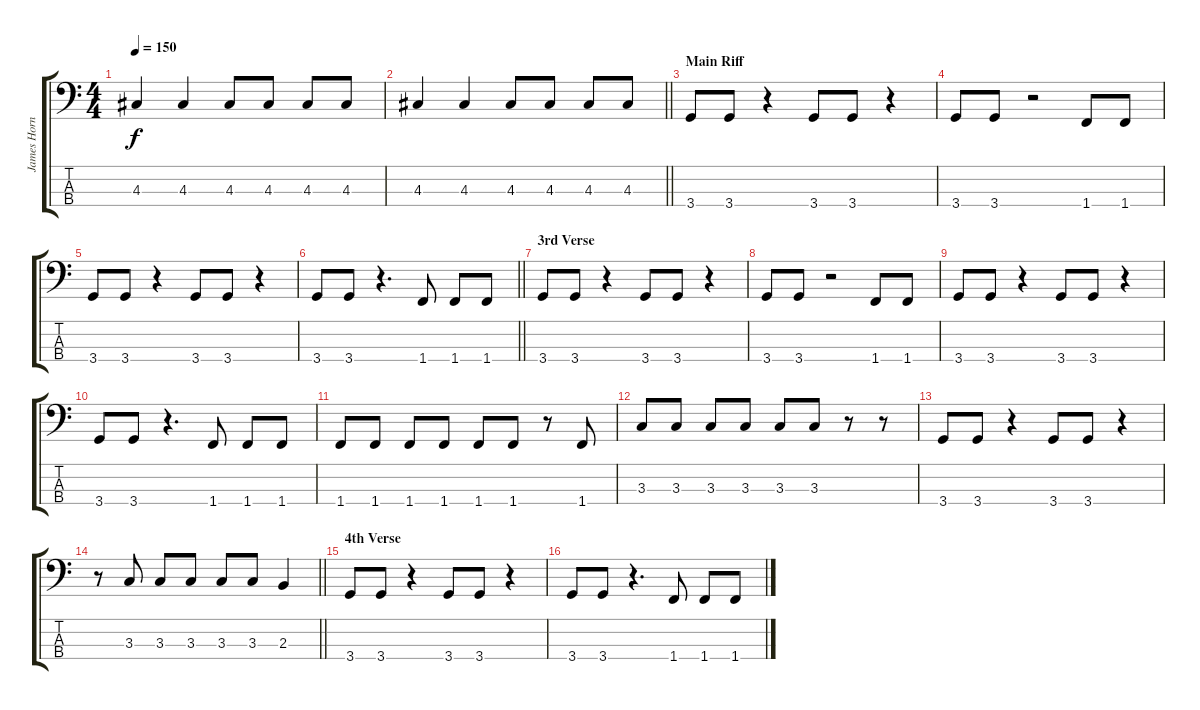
\track ("James Hornsmith" "James Horn") {instrument electricbasspick}
\staff {score tabs}
\tuning (G2 D2 A1 E1) {hide}
\ts (4 4)
\tempo 150
\clef f4
\ks c
4.3.4{dy f} 4.3.4 4.3.8 4.3.8 4.3.8 4.3.8 |
\barLineRight lightlight
4.3.4 4.3.4 4.3.8 4.3.8 4.3.8 4.3.8 |
\section ("" "Main Riff")
3.4.8 3.4.8 r.4 3.4.8 3.4.8 r.4 |
3.4.8 3.4.8 r.2 1.4.8 1.4.8 |
3.4.8 3.4.8 r.4 3.4.8 3.4.8 r.4 |
\barLineRight lightlight
3.4.8 3.4.8 r.4{d} 1.4.8 1.4.8 1.4.8 |
\section ("" "3rd Verse")
3.4.8 3.4.8 r.4 3.4.8 3.4.8 r.4 |
3.4.8 3.4.8 r.2 1.4.8 1.4.8 |
3.4.8 3.4.8 r.4 3.4.8 3.4.8 r.4 |
3.4.8 3.4.8 r.4{d} 1.4.8 1.4.8 1.4.8 |
1.4.8 1.4.8 1.4.8 1.4.8 1.4.8 1.4.8 r.8 1.4.8 |
3.3.8 3.3.8 3.3.8 3.3.8 3.3.8 3.3.8 r.8 r.8 |
3.4.8 3.4.8 r.4 3.4.8 3.4.8 r.4 |
\barLineRight lightlight
r.8 3.3.8 3.3.8 3.3.8 3.3.8 3.3.8 2.3.4 |
\section ("" "4th Verse")
3.4.8 3.4.8 r.4 3.4.8 3.4.8 r.4 |
3.4.8 3.4.8 r.4{d} 1.4.8 1.4.8 1.4.8
